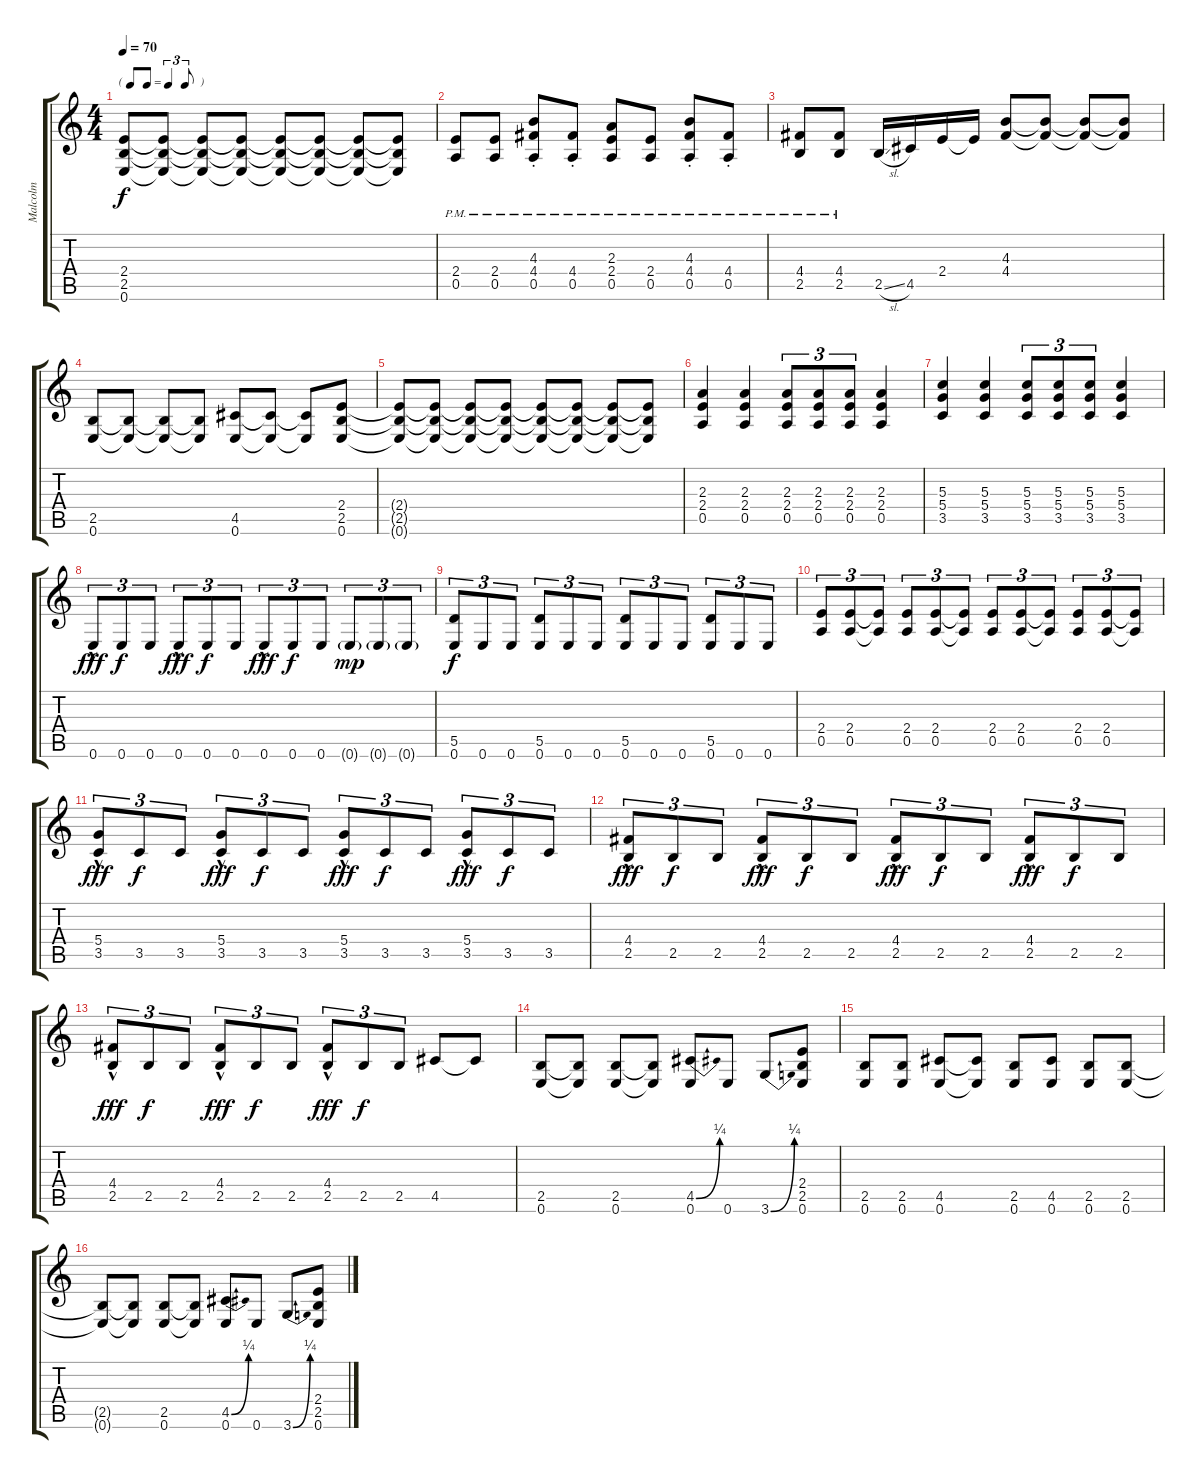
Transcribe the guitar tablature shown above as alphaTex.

\track ("Malcolm" "Malcolm") {instrument distortionguitar}
\staff {score tabs}
\tuning (E4 B3 G3 D3 A2 E2) {hide}
\ts (4 4)
\tf triplet8th
\tempo 70
\clef g2
\ks c
(2.4{t} 2.5{t} 0.6{t}).8{dy f} (2.4{t} 2.5{t} 0.6{t}).8 (2.4{t} 2.5{t} 0.6{t}).8 (2.4{t} 2.5{t} 0.6{t}).8 (2.4{t} 2.5{t} 0.6{t}).8 (2.4{t} 2.5{t} 0.6{t}).8 (2.4{t} 2.5{t} 0.6{t}).8 (2.4{t} 2.5{t} 0.6{t}).8 |
(2.4{pm} 0.5{pm}).8 (2.4{pm} 0.5{pm}).8 (4.3{st} 4.4{pm st} 0.5{pm st}).8 (4.4{pm st} 0.5{pm st}).8 (2.3 2.4{pm} 0.5{pm}).8 (2.4{pm} 0.5{pm}).8 (4.3{pm st} 4.4{pm st} 0.5{pm st}).8 (4.4{pm st} 0.5{pm st}).8 |
(4.4{pm} 2.5{pm}).8 (4.4{pm} 2.5{pm}).8 2.5{sl}.16 4.5.16 2.4.16 2.4{t}.16 (4.3 4.4).8 (4.3{t} 4.4{t}).8 (4.3{t} 4.4{t}).8 (4.3{t} 4.4{t}).8 |
(2.5 0.6).8 (2.5{t} 0.6{t}).8 (2.5{t} 0.6{t}).8 (2.5{t} 0.6{t}).8 (4.5 0.6).8 (4.5{t} 0.6{t}).8 (4.5{t} 0.6{t}).8 (2.4 2.5 0.6).8 |
(2.4{t} 2.5{t} 0.6{t}).8 (2.4{t} 2.5{t} 0.6{t}).8 (2.4{t} 2.5{t} 0.6{t}).8 (2.4{t} 2.5{t} 0.6{t}).8 (2.4{t} 2.5{t} 0.6{t}).8 (2.4{t} 2.5{t} 0.6{t}).8 (2.4{t} 2.5{t} 0.6{t}).8 (2.4{t} 2.5{t} 0.6{t}).8 |
(2.3 2.4 0.5).4 (2.3 2.4 0.5).4 (2.3 2.4 0.5).8{tu (3 2)} (2.3 2.4 0.5).8{tu (3 2)} (2.3 2.4 0.5).8{tu (3 2)} (2.3 2.4 0.5).4 |
(5.3 5.4 3.5).4 (5.3 5.4 3.5).4 (5.3 5.4 3.5).8{tu (3 2)} (5.3 5.4 3.5).8{tu (3 2)} (5.3 5.4 3.5).8{tu (3 2)} (5.3 5.4 3.5).4 |
0.6{hac}.8{tu (3 2) dy fff} 0.6.8{tu (3 2) dy f} 0.6.8{tu (3 2)} 0.6{hac}.8{tu (3 2) dy fff} 0.6.8{tu (3 2) dy f} 0.6.8{tu (3 2)} 0.6{hac}.8{tu (3 2) dy fff} 0.6.8{tu (3 2) dy f} 0.6.8{tu (3 2)} 0.6{g}.8{tu (3 2) dy mp} 0.6{g}.8{tu (3 2)} 0.6{g}.8{tu (3 2)} |
(5.5 0.6).8{tu (3 2) dy f} 0.6.8{tu (3 2)} 0.6.8{tu (3 2)} (5.5 0.6).8{tu (3 2)} 0.6.8{tu (3 2)} 0.6.8{tu (3 2)} (5.5 0.6).8{tu (3 2)} 0.6.8{tu (3 2)} 0.6.8{tu (3 2)} (5.5 0.6).8{tu (3 2)} 0.6.8{tu (3 2)} 0.6.8{tu (3 2)} |
(2.4 0.5).8{tu (3 2)} (2.4 0.5).8{tu (3 2)} (2.4{t} 0.5{t}).8{tu (3 2)} (2.4 0.5).8{tu (3 2)} (2.4 0.5).8{tu (3 2)} (2.4{t} 0.5{t}).8{tu (3 2)} (2.4 0.5).8{tu (3 2)} (2.4 0.5).8{tu (3 2)} (2.4{t} 0.5{t}).8{tu (3 2)} (2.4 0.5).8{tu (3 2)} (2.4 0.5).8{tu (3 2)} (2.4{t} 0.5{t}).8{tu (3 2)} |
(5.4{hac} 3.5).8{tu (3 2) dy fff} 3.5.8{tu (3 2) dy f} 3.5.8{tu (3 2)} (5.4{hac} 3.5).8{tu (3 2) dy fff} 3.5.8{tu (3 2) dy f} 3.5.8{tu (3 2)} (5.4{hac} 3.5).8{tu (3 2) dy fff} 3.5.8{tu (3 2) dy f} 3.5.8{tu (3 2)} (5.4{hac} 3.5).8{tu (3 2) dy fff} 3.5.8{tu (3 2) dy f} 3.5.8{tu (3 2)} |
(4.4{hac} 2.5).8{tu (3 2) dy fff} 2.5.8{tu (3 2) dy f} 2.5.8{tu (3 2)} (4.4{hac} 2.5).8{tu (3 2) dy fff} 2.5.8{tu (3 2) dy f} 2.5.8{tu (3 2)} (4.4{hac} 2.5).8{tu (3 2) dy fff} 2.5.8{tu (3 2) dy f} 2.5.8{tu (3 2)} (4.4{hac} 2.5).8{tu (3 2) dy fff} 2.5.8{tu (3 2) dy f} 2.5.8{tu (3 2)} |
(4.4{hac} 2.5).8{tu (3 2) dy fff} 2.5.8{tu (3 2) dy f} 2.5.8{tu (3 2)} (4.4{hac} 2.5).8{tu (3 2) dy fff} 2.5.8{tu (3 2) dy f} 2.5.8{tu (3 2)} (4.4{hac} 2.5).8{tu (3 2) dy fff} 2.5.8{tu (3 2) dy f} 2.5.8{tu (3 2)} 4.5.8 4.5{t}.8 |
(2.5 0.6).8{volume 11} (2.5{t} 0.6{t}).8 (2.5 0.6).8 (2.5{t} 0.6{t}).8 (4.5{be (bend 0 0 60 1)} 0.6).8 0.6.8 3.6{be (bend 0 0 60 1)}.8 (2.4 2.5 0.6).8 |
(2.5 0.6).8 (2.5 0.6).8 (4.5 0.6).8 (4.5{t} 0.6{t}).8 (2.5 0.6).8 (4.5 0.6).8 (2.5 0.6).8 (2.5 0.6).8 |
(2.5{t} 0.6{t}).8 (2.5{t} 0.6{t}).8 (2.5 0.6).8 (2.5{t} 0.6{t}).8 (4.5{be (bend 0 0 60 1)} 0.6).8 0.6.8 3.6{be (bend 0 0 60 1)}.8 (2.4 2.5 0.6).8
